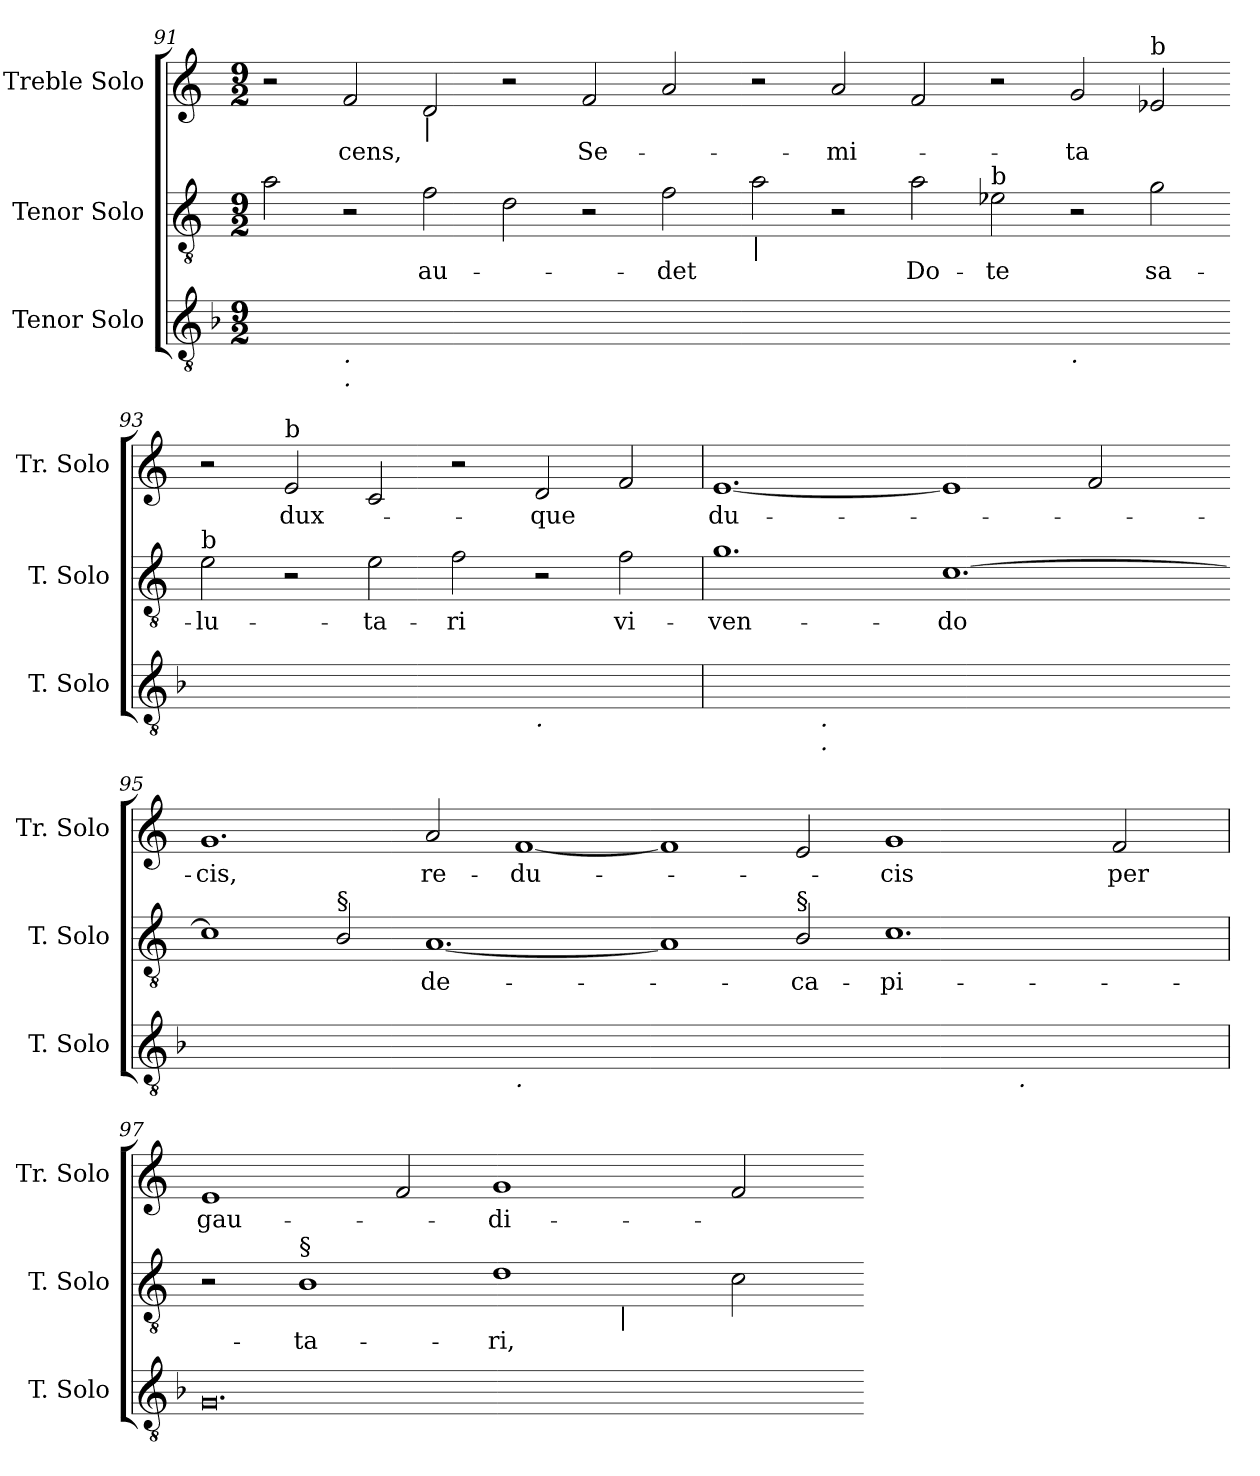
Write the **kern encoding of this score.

**kern	**kern	**text	**kern	**text
*part3	*part2	*part2	*part1	*part1
*staff3	*staff2	*staff2	*staff1	*staff1
*I"Tenor Solo	*I"Tenor Solo	*	*I"Treble Solo	*
*I'T. Solo	*I'T. Solo	*	*I'Tr. Solo	*
!!LO:PB:g=z
*clefGv2	*clefGv2	*	*clefG2	*
*ITrd7c12	*ITrd7c12	*	*	*
*k[b-]	*k[]	*	*k[]	*
*F:	*C:	*	*C:	*
*M9/2	*M9/2	*	*M9/2	*
=91	=91	=91	=91	=91
*^	*	*	*	*
[<0.DDiyy	2ryy	2Ai\	.	2r	.
!	!LO:TX:b:i:t=.	!	!	!	!
!	!LO:TX:b:i:t=.	!	!	!	!
!	!	!	!	!	!LO:LY:b:color=#000000
.	1ryy	2r	.	2fi/	-cens,
!	!	!	!	!LO:TX:b:i:t=|	!
!	!	!	!LO:LY:b:color=#000000	!	!
.	.	2Fi\	au-	2di/	.
.	1.ryy	2Di\	.	2r	.
!	!	!	!	!	!LO:LY:b:color=#000000
.	.	2r	.	2fi/	Se-
!	!	!	!LO:LY:b:color=#000000	!	!
.	.	2Fi\	-det	2ai/	.
=92-	=92-	=92-	=92-	=92-	=92-
!	!	!LO:TX:b:i:t=|	!	!	!
1.DDiyy]	0ryy	2Ai\	.	2r	.
!	!	!	!	!	!LO:LY:b:color=#000000
.	.	2r	.	2ai/	-mi-
!	!	!	!LO:LY:b:color=#000000	!	!
.	.	2Ai\	Do-	2fi/	.
!	!	!LO:TX:a:t=b	!	!	!
!	!	!	!LO:LY:b:color=#000000	!	!
[<1.EE-iyy	.	2E-i\	-te	2r	.
!	!LO:TX:b:i:t=.	!	!	!	!
!	!	!	!	!	!LO:LY:b:color=#000000
.	1ryy	2r	.	2gi/	-ta
!	!	!	!	!LO:TX:a:t=b	!
!	!	!	!LO:LY:b:color=#000000	!	!
.	.	2Gi\	sa-	2e-i/	.
=93-	=93-	=93-	=93-	=93-	=93-
!	!	!LO:TX:a:t=b	!	!	!
!	!	!	!LO:LY:b:color=#000000	!	!
1.EE-iyy]	0ryy	2E-i\	-lu-	2r	.
!	!	!	!	!LO:TX:a:t=b	!
!	!	!	!	!	!LO:LY:b:color=#000000
.	.	2r	.	2e-i/	dux-
!	!	!	!LO:LY:b:color=#000000	!	!
.	.	2E-i\	-ta-	2ci/	.
!	!	!	!LO:LY:b:color=#000000	!	!
1.DDiyy	.	2Fi\	-ri	2r	.
!	!LO:TX:b:i:t=.	!	!	!	!
!	!	!	!	!	!LO:LY:b:color=#000000
.	1ryy	2r	.	2di/	-que
!	!	!	!LO:LY:b:color=#000000	!	!
.	.	2Fi\	vi-	2fi/	.
=94	=94	=94	=94	=94	=94
!	!	!	!LO:LY:b:color=#000000	!	!
!	!	!	!	!	!LO:LY:b:color=#000000
[<0.CCiyy	2ryy	1.Gi	-ven-	[<1.ei	du-
.	32...ryy	.	.	.	.
!	!LO:TX:b:i:t=.	!	!	!	!
!	!LO:TX:b:i:t=.	!	!	!	!
.	1ryy	.	.	.	.
!	!	!	!LO:LY:b:color=#000000	!	!
.	.	[>1.Ci	-do	1ei]	.
.	1ryy	.	.	.	.
.	.	.	.	2fi/	.
.	4ryy	.	.	.	.
.	8ryy	.	.	.	.
.	16ryy	.	.	.	.
.	256ryy	.	.	.	.
=95-	=95-	=95-	=95-	=95-	=95-
!	!	!	!	!	!LO:LY:b:color=#000000
1.CCiyy]	0ryy	1Ci]	.	1.gi	-cis,
!	!	!LO:TX:a:t=§	!	!	!
.	.	2BBi/	.	.	.
!	!	!	!LO:LY:b:color=#000000	!	!
!	!	!	!	!	!LO:LY:b:color=#000000
[<1.DDiyy	.	[<1.AAi	de-	2ai/	re-
!	!LO:TX:b:i:t=.	!	!	!	!
!	!	!	!	!	!LO:LY:b:color=#000000
.	1ryy	.	.	[<1fi	-du-
=96-	=96-	=96-	=96-	=96-	=96-
1.DDiyy]	1ryy	1AAi]	.	1fi]	.
!	!	!LO:TX:a:t=§	!	!	!
!	!	!	!LO:LY:b:color=#000000	!	!
.	2ryy	2BBi/	-ca-	2ei/	.
!	!	!	!LO:LY:b:color=#000000	!	!
!	!	!	!	!	!LO:LY:b:color=#000000
1.CCiyy	4ryy	1.Ci	-pi-	1gi	-cis
.	8ryy	.	.	.	.
.	16ryy	.	.	.	.
.	128ryy	.	.	.	.
.	512.ryy	.	.	.	.
!	!LO:TX:b:i:t=.	!	!	!	!
.	1ryy	.	.	.	.
!	!	!	!	!	!LO:LY:b:color=#000000
.	.	.	.	2fi/	per
.	32ryy	.	.	.	.
.	64ryy	.	.	.	.
.	256ryy	.	.	.	.
.	1024ryy	.	.	.	.
*v	*v	*	*	*	*
!!LO:LB:g=z
=97	=97	=97	=97	=97
*^	*	*	*	*
!	!	!LO:TX:b:i:t=-	!	!	!
!LO:TX:b:t=A	!	!	!	!	!
!LO:TX:t=IV	!	!	!	!	!
!LO:TX:t=x	!	!	!	!	!
!LO:TX:t=1	!	!	!	!	!
!LO:TX:t=/	!	!	!	!	!
!LO:TX:t=2	!	!	!	!	!
!LO:TX:t=(97-132)	!	!	!	!	!
!	!	!	!	!	!LO:LY:b:color=#000000
*v	*v	*^	*	*	*
0.GGi	2r	1ryy	.	1ei	gau-
!	!LO:TX:a:t=§	!	!	!	!
!	!	!	!LO:LY:b:color=#000000	!	!
.	1BBi	.	-ta-	.	.
.	.	2ryy	.	2fi/	.
!	!	!	!LO:LY:b:color=#000000	!	!
!	!	!	!	!	!LO:LY:b:color=#000000
.	1Di	4ryy	-ri,	1gi	-di-
.	.	16ryy	.	.	.
.	.	32ryy	.	.	.
.	.	64ryy	.	.	.
.	.	256ryy	.	.	.
!	!	!LO:TX:b:i:t=|	!	!	!
.	.	1ryy	.	.	.
.	2Ci\	.	.	2fi/	.
.	.	8ryy	.	.	.
.	.	128.ryy	.	.	.
*	*v	*v	*	*	*
=-	=-	=-	=-	=-
*-	*-	*-	*-	*-
